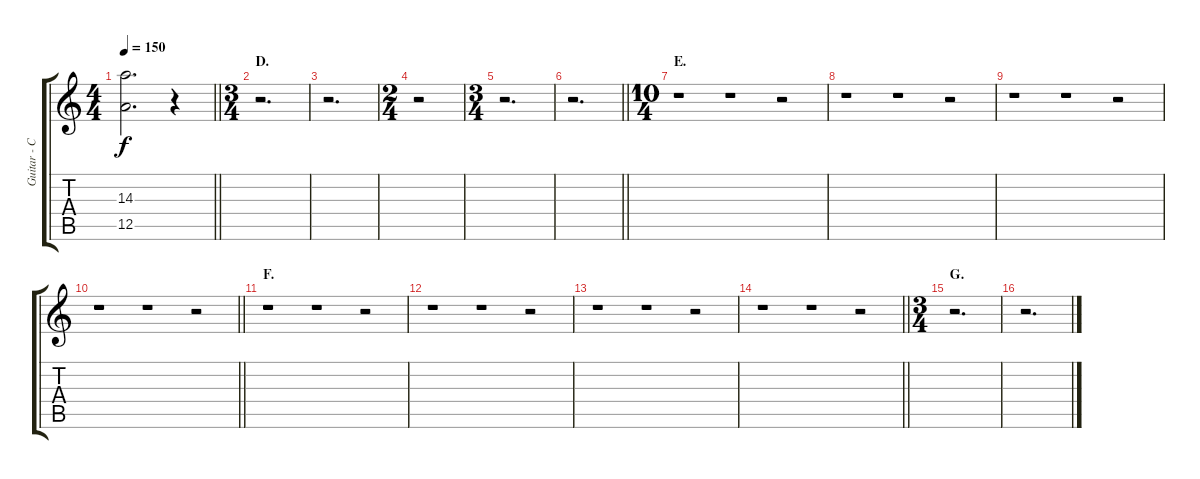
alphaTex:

\track ("Guitar - Center" "Guitar - C") {instrument distortionguitar}
\staff {score tabs}
\tuning (E4 B3 G3 D3 A2 D2) {hide}
\ts (4 4)
\tempo 150
\clef g2
\barLineRight lightlight
\ks c
(14.3{t} 12.5{t}).2{d dy f} r.4 |
\ts (3 4)
\section ("" "D.")
r.2{d} |
r.2{d} |
\ts (2 4)
r.2 |
\ts (3 4)
r.2{d} |
\barLineRight lightlight
r.2{d} |
\ts (10 4)
\section ("" "E.")
r.1 r.1 r.2 |
r.1 r.1 r.2 |
r.1 r.1 r.2 |
\barLineRight lightlight
r.1 r.1 r.2 |
\section ("" "F.")
r.1 r.1 r.2 |
r.1 r.1 r.2 |
r.1 r.1 r.2 |
\barLineRight lightlight
r.1 r.1 r.2 |
\ts (3 4)
\section ("" "G.")
r.2{d} |
r.2{d}
